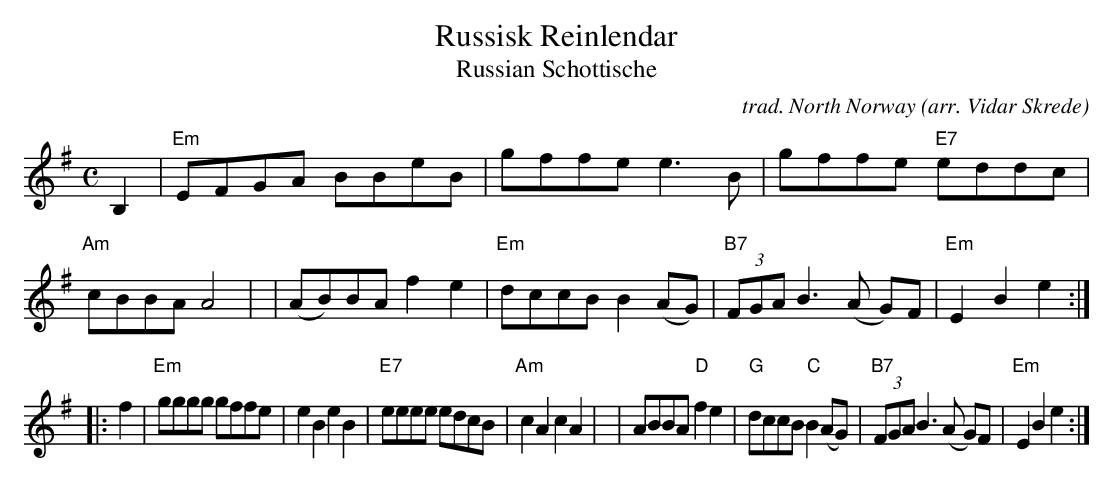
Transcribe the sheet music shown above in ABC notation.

X:1
T: Russisk Reinlendar
T: Russian Schottische
C: trad. North Norway
O: arr. Vidar Skrede
M: C
L: 1/8
K: Em
B,2 \
| "Em"EFGA BBeB | gffe e3B |gffe "E7"eddc | "Am"cBBA A4 |\
| (AB)BA f2e2 | "Em"dccB B2(AG) | "B7"(3FGA B3 (A G)F | "Em"E2B2 e2 :|
|: f2 \
| "Em"gggg gffe | e2B2 e2B2 | "E7"eeee edcB | "Am"c2A2 c2A2 |\
| ABBA "D"f2e2 | "G"dccB "C"B2(AG) | "B7"(3FGA B3 (A G)F | "Em"E2B2 e2 :|
